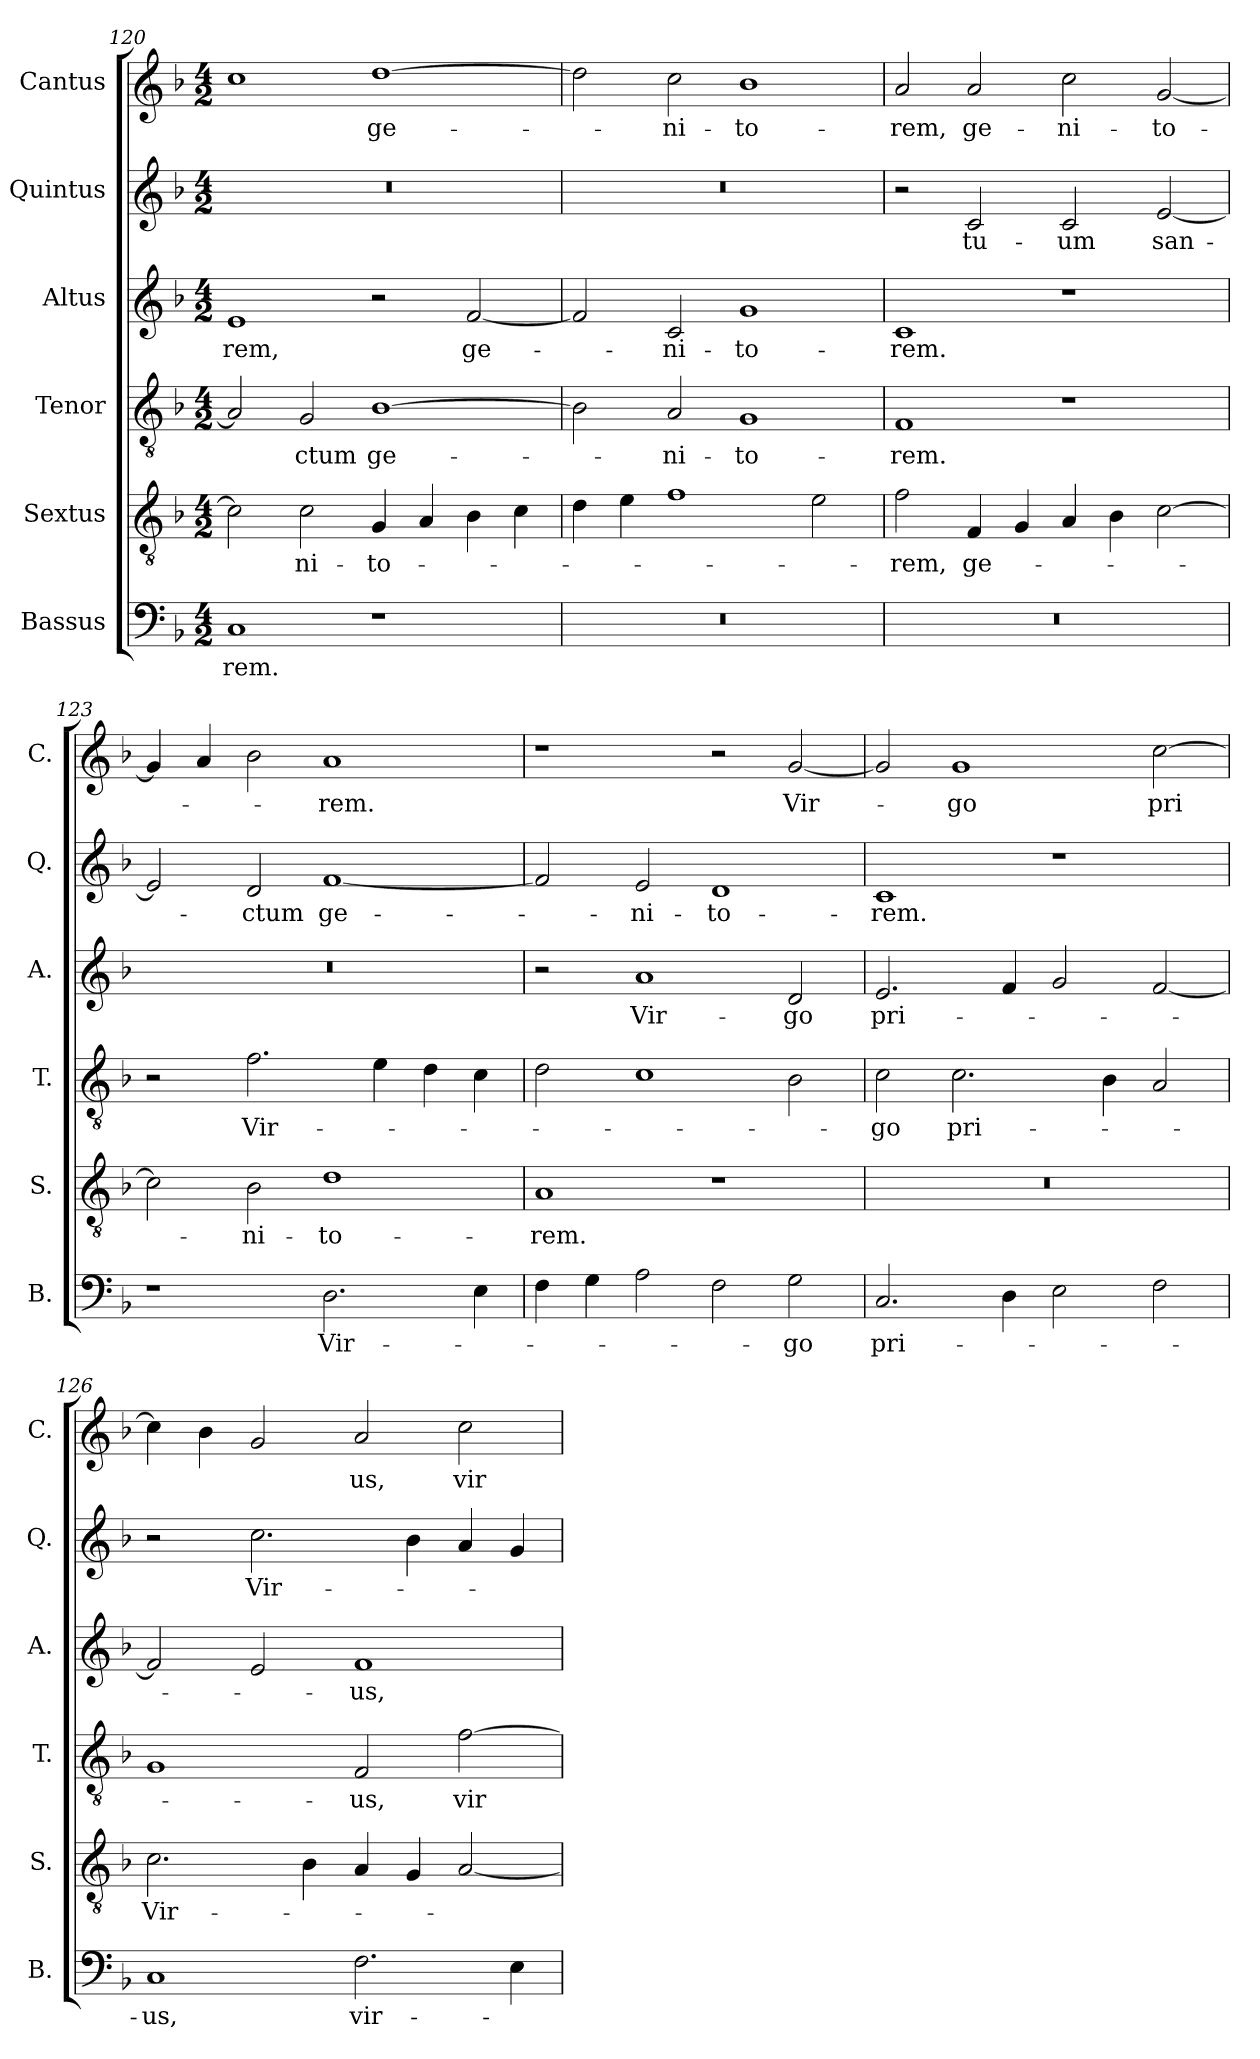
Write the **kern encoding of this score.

**kern	**text	**kern	**text	**kern	**text	**kern	**text	**kern	**text	**kern	**text
*part6	*part6	*part5	*part5	*part4	*part4	*part3	*part3	*part2	*part2	*part1	*part1
*staff6	*staff6	*staff5	*staff5	*staff4	*staff4	*staff3	*staff3	*staff2	*staff2	*staff1	*staff1
*I"Bassus	*	*I"Sextus	*	*I"Tenor	*	*I"Altus	*	*I"Quintus	*	*I"Cantus	*
*I'B.	*	*I'S.	*	*I'T.	*	*I'A.	*	*I'Q.	*	*I'C.	*
*clefF4	*	*clefGv2	*	*clefGv2	*	*clefG2	*	*clefG2	*	*clefG2	*
*k[b-]	*	*k[b-]	*	*k[b-]	*	*k[b-]	*	*k[b-]	*	*k[b-]	*
*M4/2	*	*M4/2	*	*M4/2	*	*M4/2	*	*M4/2	*	*M4/2	*
=120	=120	=120	=120	=120	=120	=120	=120	=120	=120	=120	=120
1C	-rem.	2c\]	.	2A/]	.	1e	-rem,	0r	.	1cc	.
.	.	2c\	-ni-	2G/	-ctum	.	.	.	.	.	.
1r	.	4G/	-to-	[1B-	ge-	2r	.	.	.	[1dd	ge-
.	.	4A/	.	.	.	.	.	.	.	.	.
.	.	4B-\	.	.	.	[2f/	ge-	.	.	.	.
.	.	4c\	.	.	.	.	.	.	.	.	.
=121	=121	=121	=121	=121	=121	=121	=121	=121	=121	=121	=121
0r	.	4d\	.	2B-\]	.	2f/]	.	0r	.	2dd\]	.
.	.	4e\	.	.	.	.	.	.	.	.	.
.	.	1f	.	2A/	-ni-	2c/	-ni-	.	.	2cc\	-ni-
.	.	.	.	1G	-to-	1g	-to-	.	.	1b-	-to-
.	.	2e\	.	.	.	.	.	.	.	.	.
=122	=122	=122	=122	=122	=122	=122	=122	=122	=122	=122	=122
0r	.	2f\	-rem,	1F	-rem.	1c	-rem.	2r	.	2a/	-rem,
.	.	4F/	ge-	.	.	.	.	2c/	tu-	2a/	ge-
.	.	4G/	.	.	.	.	.	.	.	.	.
.	.	4A/	.	1r	.	1r	.	2c/	-um	2cc\	-ni-
.	.	4B-\	.	.	.	.	.	.	.	.	.
.	.	[2c\	.	.	.	.	.	[2e/	san-	[2g/	-to-
=123	=123	=123	=123	=123	=123	=123	=123	=123	=123	=123	=123
1r	.	2c\]	.	2r	.	0r	.	2e/]	.	4g/]	.
.	.	.	.	.	.	.	.	.	.	4a/	.
.	.	2B-\	-ni-	2.f\	Vir-	.	.	2d/	-ctum	2b-\	.
2.D\	Vir-	1d	-to-	.	.	.	.	[1f	ge-	1a	-rem.
.	.	.	.	4e\	.	.	.	.	.	.	.
.	.	.	.	4d\	.	.	.	.	.	.	.
4E\	.	.	.	4c\	.	.	.	.	.	.	.
=124	=124	=124	=124	=124	=124	=124	=124	=124	=124	=124	=124
4F\	.	1A	-rem.	2d\	.	2r	.	2f/]	.	1r	.
4G\	.	.	.	.	.	.	.	.	.	.	.
2A\	.	.	.	1c	.	1a	Vir-	2e/	-ni-	.	.
2F\	.	1r	.	.	.	.	.	1d	-to-	2r	.
2G\	-go	.	.	2B-\	.	2d/	-go	.	.	[2g/	Vir-
!!LO:LB:g=z
=125	=125	=125	=125	=125	=125	=125	=125	=125	=125	=125	=125
2.C/	pri-	0r	.	2c\	-go	2.e/	pri-	1c	-rem.	2g/]	.
.	.	.	.	2.c\	pri-	.	.	.	.	1g	-go
4D\	.	.	.	.	.	4f/	.	.	.	.	.
2E\	.	.	.	.	.	2g/	.	1r	.	.	.
.	.	.	.	4B-\	.	.	.	.	.	.	.
2F\	.	.	.	2A/	.	[2f/	.	.	.	[2cc\	pri
=126	=126	=126	=126	=126	=126	=126	=126	=126	=126	=126	=126
1C	-us,	2.c\	Vir-	1G	.	2f/]	.	2r	.	4cc\]	.
.	.	.	.	.	.	.	.	.	.	4b-\	.
.	.	.	.	.	.	2e/	.	2.cc\	Vir-	2g/	.
.	.	4B-\	.	.	.	.	.	.	.	.	.
2.F\	vir-	4A/	.	2F/	-us,	1f	-us,	.	.	2a/	us,
.	.	4G/	.	.	.	.	.	4b-\	.	.	.
.	.	[2A/	.	[2f\	vir-	.	.	4a/	.	2cc\	vir
4E\	.	.	.	.	.	.	.	4g/	.	.	.
=	=	=	=	=	=	=	=	=	=	=	=
*-	*-	*-	*-	*-	*-	*-	*-	*-	*-	*-	*-
